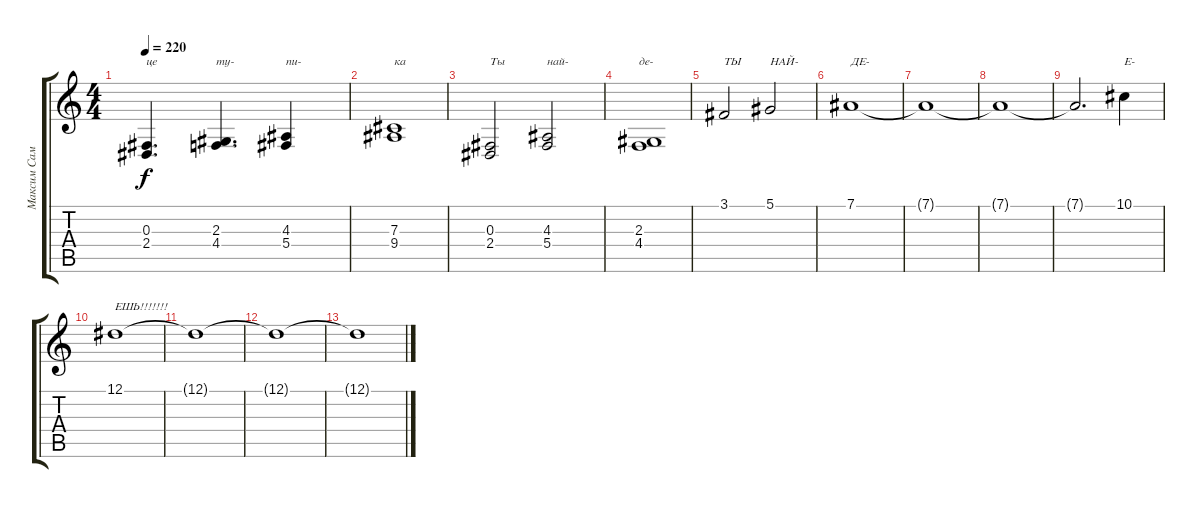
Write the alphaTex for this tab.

\track ("Максим Самосват" "Максим Сам") {instrument bassoon}
\staff {score tabs}
\tuning (Eb4 Bb3 Gb3 Db3 Ab2 Eb2) {hide}
\ts (4 4)
\tempo 220
\clef g2
\ks c
(0.3 2.4).4{d txt "це" dy f} (2.3 4.4).4{d txt "ту-"} (4.3 5.4).4{txt "пи-"} |
(7.3 9.4).1{txt "ка"} |
(0.3 2.4).2{txt "Ты"} (4.3 5.4).2{txt "най-"} |
(2.3 4.4).1{txt "де-"} |
3.1.2{txt "ТЫ"} 5.1.2{txt "НАЙ-"} |
7.1.1{txt "ДЕ-"} |
7.1{t}.1 |
7.1{t}.1 |
7.1{t}.2{d} 10.1.4{txt "Е-"} |
12.1.1{txt "ЕШЬ!!!!!!!"} |
12.1{t}.1 |
12.1{t}.1 |
12.1{t}.1
